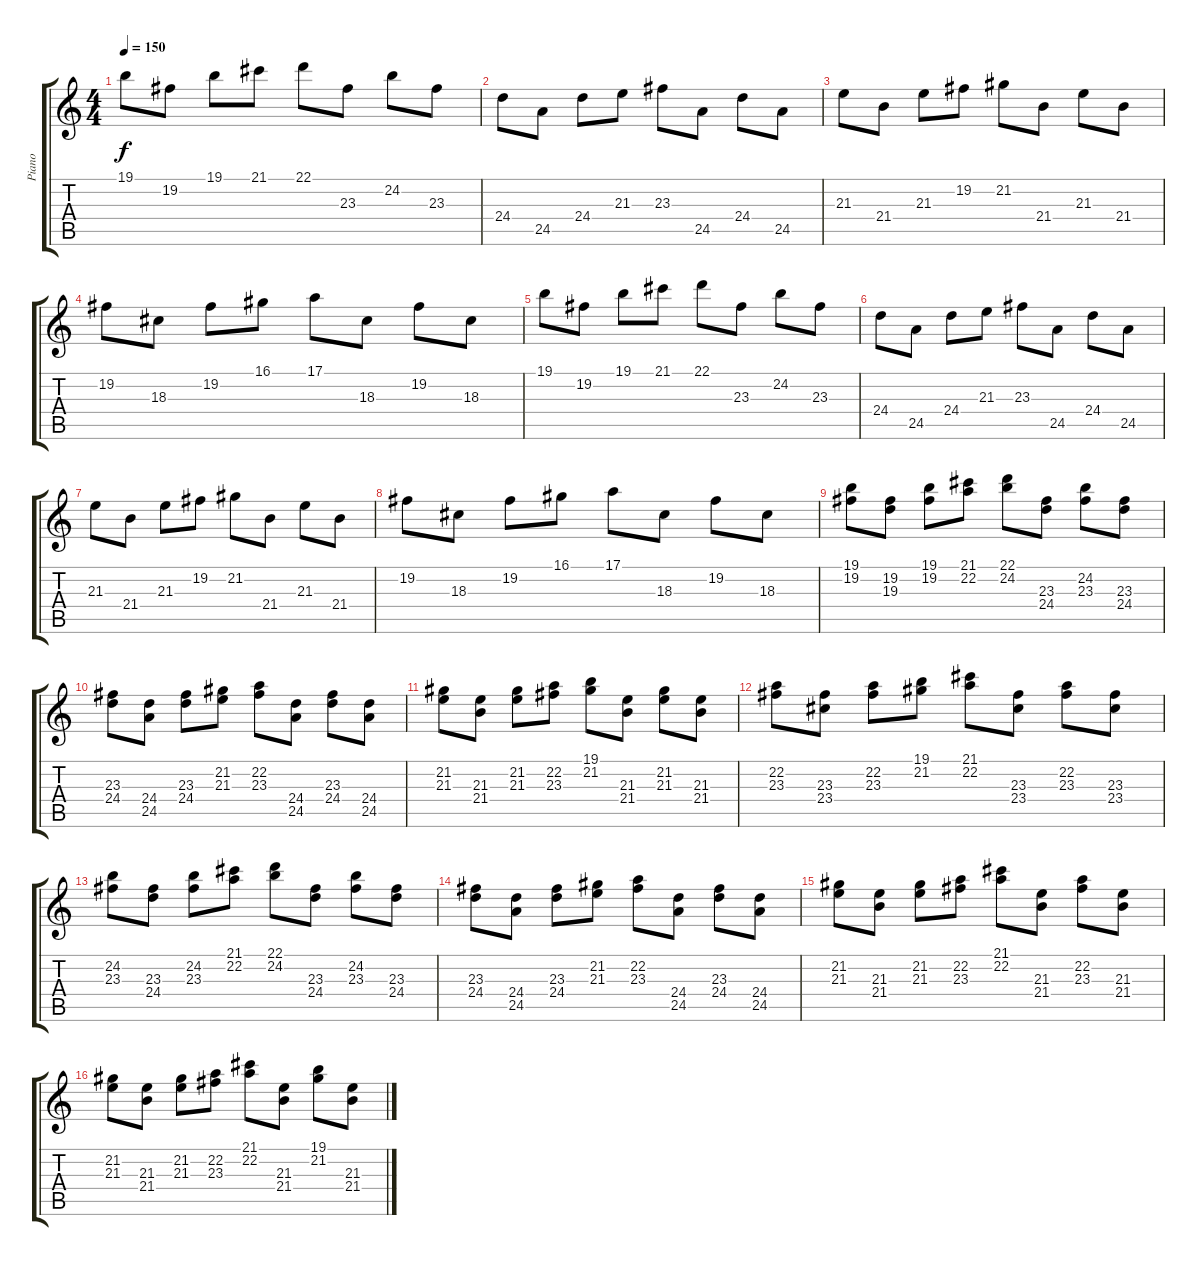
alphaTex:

\track ("Piano" "Piano") {instrument brightacousticpiano}
\staff {score tabs}
\tuning (E4 B3 G3 D3 A2 E2) {hide}
\ts (4 4)
\tempo 150
\clef g2
\ks c
19.1.8{dy f} 19.2.8 19.1.8 21.1.8 22.1.8 23.3.8 24.2.8 23.3.8 |
24.4.8 24.5.8 24.4.8 21.3.8 23.3.8 24.5.8 24.4.8 24.5.8 |
21.3.8 21.4.8 21.3.8 19.2.8 21.2.8 21.4.8 21.3.8 21.4.8 |
19.2.8 18.3.8 19.2.8 16.1.8 17.1.8 18.3.8 19.2.8 18.3.8 |
19.1.8 19.2.8 19.1.8 21.1.8 22.1.8 23.3.8 24.2.8 23.3.8 |
24.4.8 24.5.8 24.4.8 21.3.8 23.3.8 24.5.8 24.4.8 24.5.8 |
21.3.8 21.4.8 21.3.8 19.2.8 21.2.8 21.4.8 21.3.8 21.4.8 |
19.2.8 18.3.8 19.2.8 16.1.8 17.1.8 18.3.8 19.2.8 18.3.8 |
(19.1 19.2).8 (19.2 19.3).8 (19.1 19.2).8 (21.1 22.2).8 (22.1 24.2).8 (23.3 24.4).8 (24.2 23.3).8 (23.3 24.4).8 |
(23.3 24.4).8 (24.4 24.5).8 (23.3 24.4).8 (21.2 21.3).8 (22.2 23.3).8 (24.4 24.5).8 (23.3 24.4).8 (24.4 24.5).8 |
(21.2 21.3).8 (21.3 21.4).8 (21.2 21.3).8 (22.2 23.3).8 (19.1 21.2).8 (21.3 21.4).8 (21.2 21.3).8 (21.3 21.4).8 |
(22.2 23.3).8 (23.3 23.4).8 (22.2 23.3).8 (19.1 21.2).8 (21.1 22.2).8 (23.3 23.4).8 (22.2 23.3).8 (23.3 23.4).8 |
(24.2 23.3).8 (23.3 24.4).8 (24.2 23.3).8 (21.1 22.2).8 (22.1 24.2).8 (23.3 24.4).8 (24.2 23.3).8 (23.3 24.4).8 |
(23.3 24.4).8 (24.4 24.5).8 (23.3 24.4).8 (21.2 21.3).8 (22.2 23.3).8 (24.4 24.5).8 (23.3 24.4).8 (24.4 24.5).8 |
(21.2 21.3).8 (21.3 21.4).8 (21.2 21.3).8 (22.2 23.3).8 (21.1 22.2).8 (21.3 21.4).8 (22.2 23.3).8 (21.3 21.4).8 |
(21.2 21.3).8 (21.3 21.4).8 (21.2 21.3).8 (22.2 23.3).8 (21.1 22.2).8 (21.3 21.4).8 (19.1 21.2).8 (21.3 21.4).8
